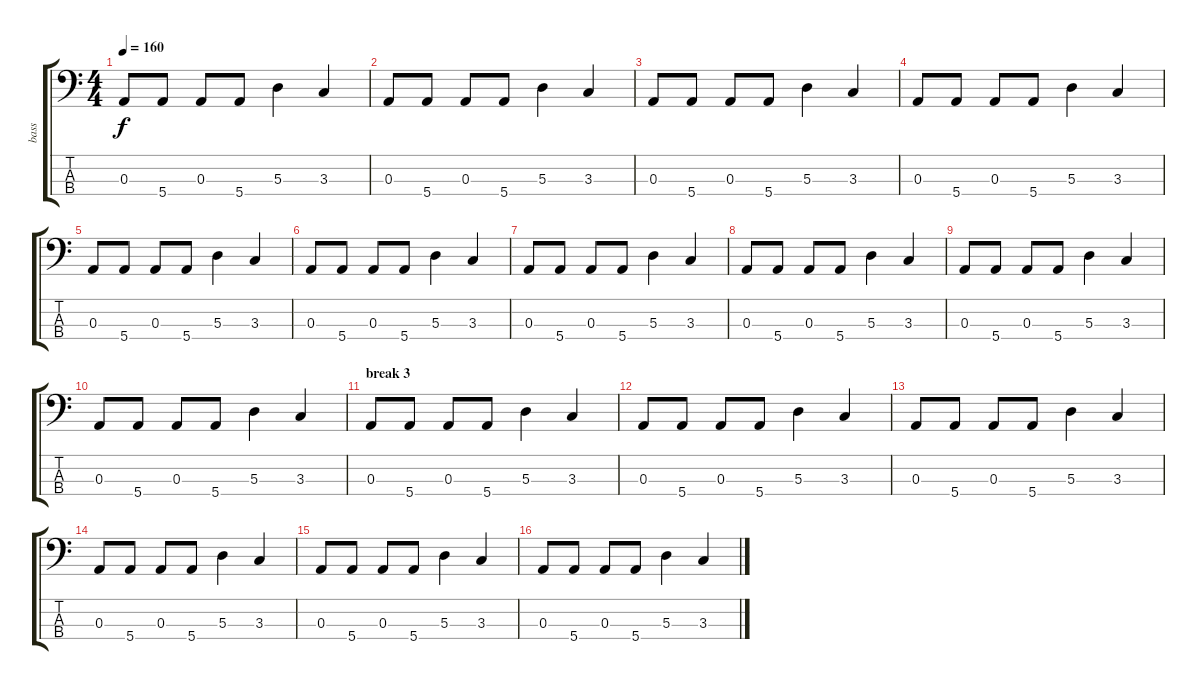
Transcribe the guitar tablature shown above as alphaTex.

\track ("bass" "bass") {instrument electricbassfinger}
\staff {score tabs}
\tuning (G2 D2 A1 E1) {hide}
\ts (4 4)
\tempo 160
\clef f4
\ks c
0.3.8{dy f} 5.4.8 0.3.8 5.4.8 5.3.4 3.3.4 |
0.3.8 5.4.8 0.3.8 5.4.8 5.3.4 3.3.4 |
0.3.8 5.4.8 0.3.8 5.4.8 5.3.4 3.3.4 |
0.3.8 5.4.8 0.3.8 5.4.8 5.3.4 3.3.4 |
0.3.8 5.4.8 0.3.8 5.4.8 5.3.4 3.3.4 |
0.3.8 5.4.8 0.3.8 5.4.8 5.3.4 3.3.4 |
0.3.8 5.4.8 0.3.8 5.4.8 5.3.4 3.3.4 |
0.3.8 5.4.8 0.3.8 5.4.8 5.3.4 3.3.4 |
0.3.8 5.4.8 0.3.8 5.4.8 5.3.4 3.3.4 |
0.3.8 5.4.8 0.3.8 5.4.8 5.3.4 3.3.4 |
\section ("" "break 3")
0.3.8 5.4.8 0.3.8 5.4.8 5.3.4 3.3.4 |
0.3.8 5.4.8 0.3.8 5.4.8 5.3.4 3.3.4 |
0.3.8 5.4.8 0.3.8 5.4.8 5.3.4 3.3.4 |
0.3.8 5.4.8 0.3.8 5.4.8 5.3.4 3.3.4 |
0.3.8 5.4.8 0.3.8 5.4.8 5.3.4 3.3.4 |
0.3.8 5.4.8 0.3.8 5.4.8 5.3.4 3.3.4
